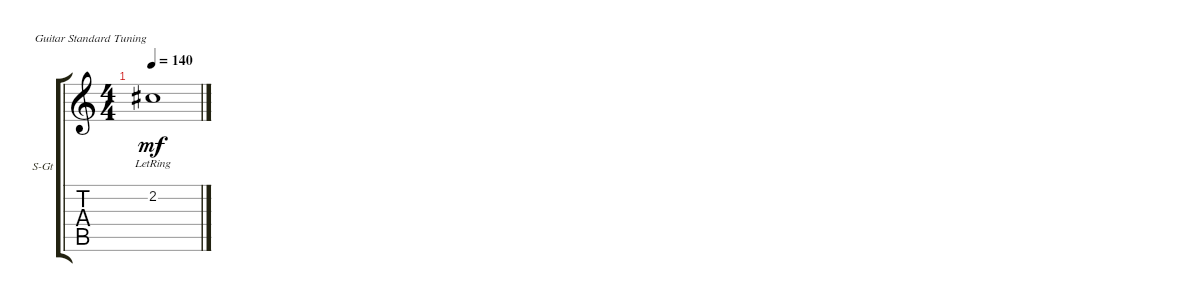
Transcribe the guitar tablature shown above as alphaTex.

\defaultSystemsLayout 4
\bracketExtendMode groupsimilarinstruments
\firstSystemTrackNameOrientation horizontal
\otherSystemsTrackNameOrientation horizontal
\track ("Steel Guitar" "S-Gt") {instrument acousticguitarsteel}
\staff {score tabs}
\tuning (E4 B3 G3 D3 A2 E2)
\ts (4 4)
\tempo 140
\clef g2
\scale
0.333333
\ks c
2.2{lr}.1{dy mf} |
\scale
0.333333
